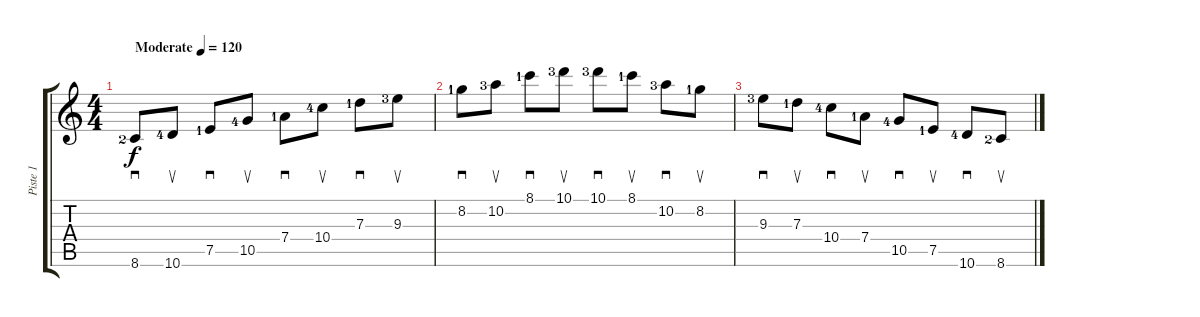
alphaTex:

\track ("Piste 1" "Piste 1") {instrument acousticguitarsteel}
\staff {score tabs}
\tuning (E4 B3 G3 D3 A2 E2) {hide}
\ts (4 4)
\tempo (120 "Moderate")
\clef g2
\ks c
8.6{lf 3}.8{sd dy f instrument acousticguitarsteel} 10.6{lf 5}.8{su} 7.5{lf 2}.8{sd} 10.5{lf 5}.8{su} 7.4{lf 2}.8{sd} 10.4{lf 5}.8{su} 7.3{lf 2}.8{sd} 9.3{lf 4}.8{su} |
8.2{lf 2}.8{sd} 10.2{lf 4}.8{su} 8.1{lf 2}.8{sd} 10.1{lf 4}.8{su} 10.1{lf 4}.8{sd} 8.1{lf 2}.8{su} 10.2{lf 4}.8{sd} 8.2{lf 2}.8{su} |
9.3{lf 4}.8{sd} 7.3{lf 2}.8{su} 10.4{lf 5}.8{sd} 7.4{lf 2}.8{su} 10.5{lf 5}.8{sd} 7.5{lf 2}.8{su} 10.6{lf 5}.8{sd} 8.6{lf 3}.8{su}
